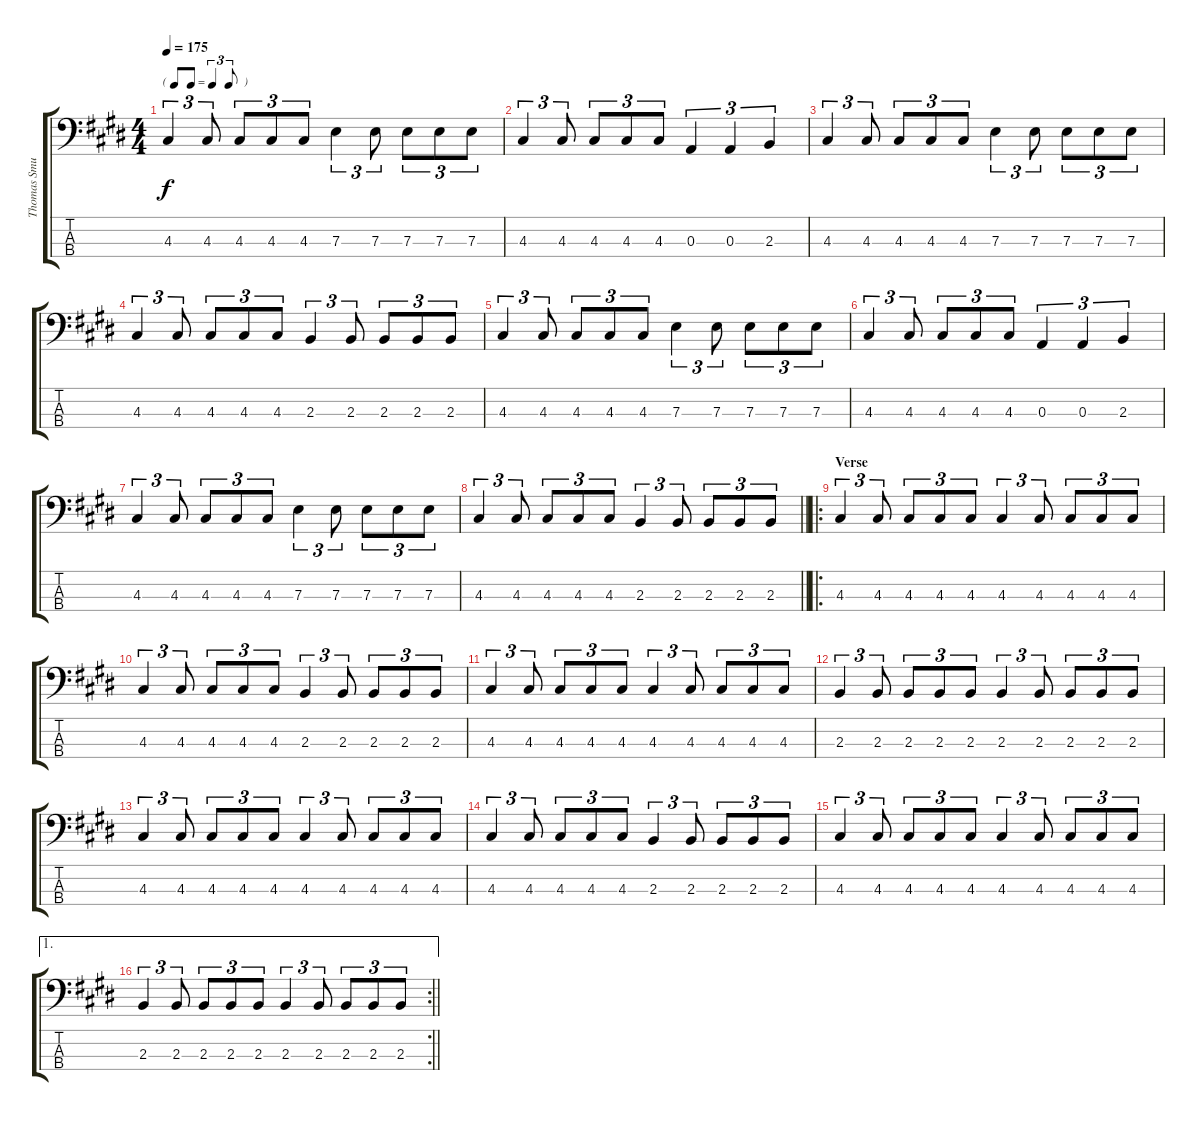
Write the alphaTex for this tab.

\track ("Thomas Smuszynski" "Thomas Smu") {instrument electricbasspick}
\staff {score tabs}
\tuning (G2 D2 A1 E1) {hide}
\ts (4 4)
\tf triplet8th
\section ("" "")
\tempo 175
\clef f4
\ks c#minor
4.3.4{tu (3 2) dy f} 4.3.8{tu (3 2)} 4.3.8{tu (3 2)} 4.3.8{tu (3 2)} 4.3.8{tu (3 2)} 7.3.4{tu (3 2)} 7.3.8{tu (3 2)} 7.3.8{tu (3 2)} 7.3.8{tu (3 2)} 7.3.8{tu (3 2)} |
4.3.4{tu (3 2)} 4.3.8{tu (3 2)} 4.3.8{tu (3 2)} 4.3.8{tu (3 2)} 4.3.8{tu (3 2)} 0.3.4{tu (3 2)} 0.3.4{tu (3 2)} 2.3.4{tu (3 2)} |
4.3.4{tu (3 2)} 4.3.8{tu (3 2)} 4.3.8{tu (3 2)} 4.3.8{tu (3 2)} 4.3.8{tu (3 2)} 7.3.4{tu (3 2)} 7.3.8{tu (3 2)} 7.3.8{tu (3 2)} 7.3.8{tu (3 2)} 7.3.8{tu (3 2)} |
4.3.4{tu (3 2)} 4.3.8{tu (3 2)} 4.3.8{tu (3 2)} 4.3.8{tu (3 2)} 4.3.8{tu (3 2)} 2.3.4{tu (3 2)} 2.3.8{tu (3 2)} 2.3.8{tu (3 2)} 2.3.8{tu (3 2)} 2.3.8{tu (3 2)} |
4.3.4{tu (3 2)} 4.3.8{tu (3 2)} 4.3.8{tu (3 2)} 4.3.8{tu (3 2)} 4.3.8{tu (3 2)} 7.3.4{tu (3 2)} 7.3.8{tu (3 2)} 7.3.8{tu (3 2)} 7.3.8{tu (3 2)} 7.3.8{tu (3 2)} |
4.3.4{tu (3 2)} 4.3.8{tu (3 2)} 4.3.8{tu (3 2)} 4.3.8{tu (3 2)} 4.3.8{tu (3 2)} 0.3.4{tu (3 2)} 0.3.4{tu (3 2)} 2.3.4{tu (3 2)} |
4.3.4{tu (3 2)} 4.3.8{tu (3 2)} 4.3.8{tu (3 2)} 4.3.8{tu (3 2)} 4.3.8{tu (3 2)} 7.3.4{tu (3 2)} 7.3.8{tu (3 2)} 7.3.8{tu (3 2)} 7.3.8{tu (3 2)} 7.3.8{tu (3 2)} |
\barLineRight lightlight
4.3.4{tu (3 2)} 4.3.8{tu (3 2)} 4.3.8{tu (3 2)} 4.3.8{tu (3 2)} 4.3.8{tu (3 2)} 2.3.4{tu (3 2)} 2.3.8{tu (3 2)} 2.3.8{tu (3 2)} 2.3.8{tu (3 2)} 2.3.8{tu (3 2)} |
\ro
\section ("" "Verse")
4.3.4{tu (3 2)} 4.3.8{tu (3 2)} 4.3.8{tu (3 2)} 4.3.8{tu (3 2)} 4.3.8{tu (3 2)} 4.3.4{tu (3 2)} 4.3.8{tu (3 2)} 4.3.8{tu (3 2)} 4.3.8{tu (3 2)} 4.3.8{tu (3 2)} |
4.3.4{tu (3 2)} 4.3.8{tu (3 2)} 4.3.8{tu (3 2)} 4.3.8{tu (3 2)} 4.3.8{tu (3 2)} 2.3.4{tu (3 2)} 2.3.8{tu (3 2)} 2.3.8{tu (3 2)} 2.3.8{tu (3 2)} 2.3.8{tu (3 2)} |
4.3.4{tu (3 2)} 4.3.8{tu (3 2)} 4.3.8{tu (3 2)} 4.3.8{tu (3 2)} 4.3.8{tu (3 2)} 4.3.4{tu (3 2)} 4.3.8{tu (3 2)} 4.3.8{tu (3 2)} 4.3.8{tu (3 2)} 4.3.8{tu (3 2)} |
2.3.4{tu (3 2)} 2.3.8{tu (3 2)} 2.3.8{tu (3 2)} 2.3.8{tu (3 2)} 2.3.8{tu (3 2)} 2.3.4{tu (3 2)} 2.3.8{tu (3 2)} 2.3.8{tu (3 2)} 2.3.8{tu (3 2)} 2.3.8{tu (3 2)} |
4.3.4{tu (3 2)} 4.3.8{tu (3 2)} 4.3.8{tu (3 2)} 4.3.8{tu (3 2)} 4.3.8{tu (3 2)} 4.3.4{tu (3 2)} 4.3.8{tu (3 2)} 4.3.8{tu (3 2)} 4.3.8{tu (3 2)} 4.3.8{tu (3 2)} |
4.3.4{tu (3 2)} 4.3.8{tu (3 2)} 4.3.8{tu (3 2)} 4.3.8{tu (3 2)} 4.3.8{tu (3 2)} 2.3.4{tu (3 2)} 2.3.8{tu (3 2)} 2.3.8{tu (3 2)} 2.3.8{tu (3 2)} 2.3.8{tu (3 2)} |
4.3.4{tu (3 2)} 4.3.8{tu (3 2)} 4.3.8{tu (3 2)} 4.3.8{tu (3 2)} 4.3.8{tu (3 2)} 4.3.4{tu (3 2)} 4.3.8{tu (3 2)} 4.3.8{tu (3 2)} 4.3.8{tu (3 2)} 4.3.8{tu (3 2)} |
\ae 1
\rc 2
\barLineRight lightlight
2.3.4{tu (3 2)} 2.3.8{tu (3 2)} 2.3.8{tu (3 2)} 2.3.8{tu (3 2)} 2.3.8{tu (3 2)} 2.3.4{tu (3 2)} 2.3.8{tu (3 2)} 2.3.8{tu (3 2)} 2.3.8{tu (3 2)} 2.3.8{tu (3 2)}
